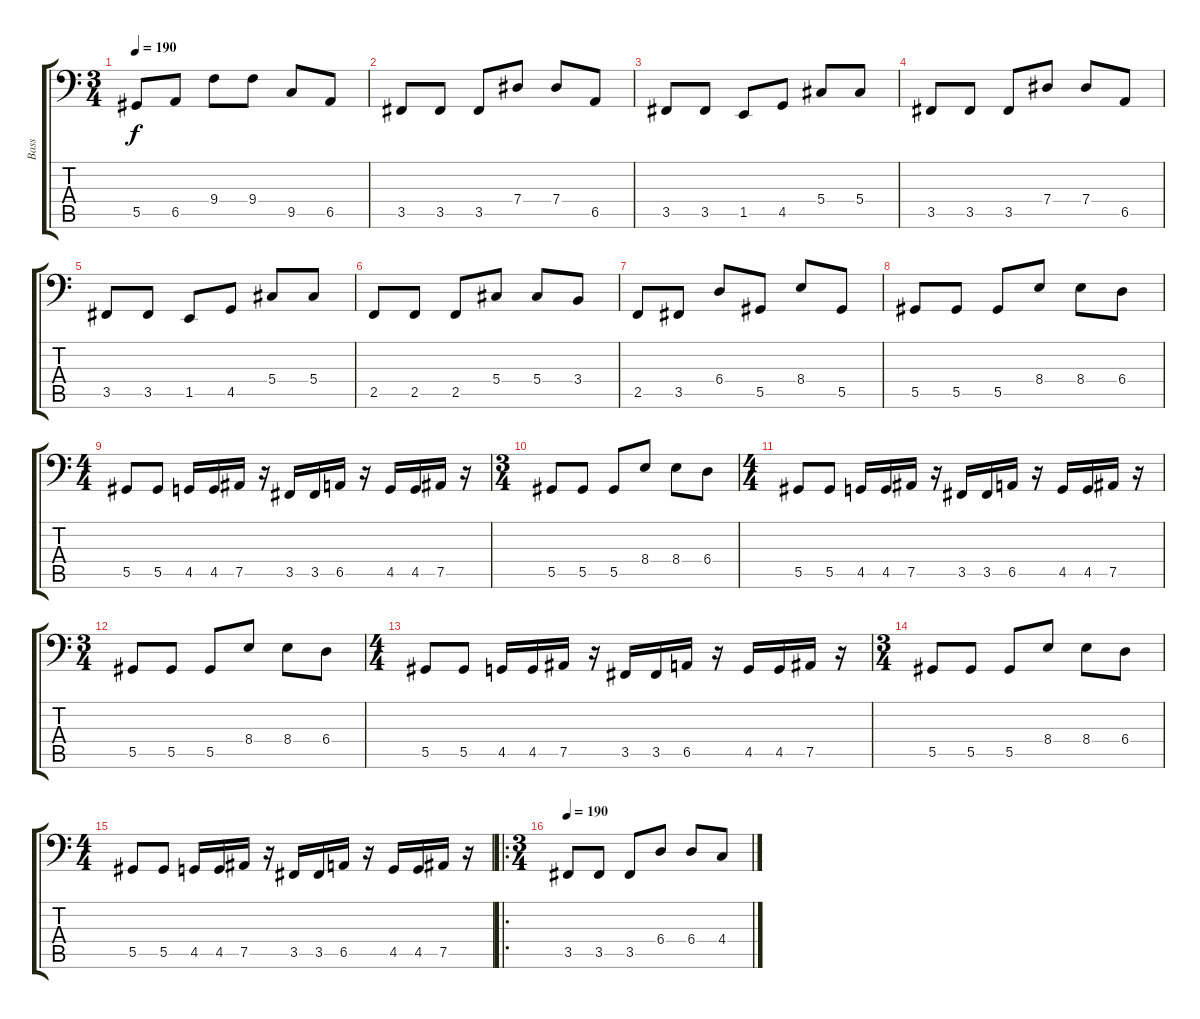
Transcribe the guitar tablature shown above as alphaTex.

\track ("Bass" "Bass") {instrument electricbassfinger}
\staff {score tabs}
\tuning (Bb2 F2 Db2 Ab1 Eb1 Bb0) {hide}
\ts (3 4)
\tempo 190
\clef f4
\ks c
5.5.8{dy f} 6.5.8 9.4.8 9.4.8 9.5.8 6.5.8 |
3.5.8 3.5.8 3.5.8 7.4.8 7.4.8 6.5.8 |
3.5.8 3.5.8 1.5.8 4.5.8 5.4.8 5.4.8 |
3.5.8 3.5.8 3.5.8 7.4.8 7.4.8 6.5.8 |
3.5.8 3.5.8 1.5.8 4.5.8 5.4.8 5.4.8 |
2.5.8 2.5.8 2.5.8 5.4.8 5.4.8 3.4.8 |
2.5.8 3.5.8 6.4.8 5.5.8 8.4.8 5.5.8 |
5.5.8 5.5.8 5.5.8 8.4.8 8.4.8 6.4.8 |
\ts (4 4)
5.5.8 5.5.8 4.5.16 4.5.16 7.5.16 r.16 3.5.16 3.5.16 6.5.16 r.16 4.5.16 4.5.16 7.5.16 r.16 |
\ts (3 4)
5.5.8 5.5.8 5.5.8 8.4.8 8.4.8 6.4.8 |
\ts (4 4)
5.5.8 5.5.8 4.5.16 4.5.16 7.5.16 r.16 3.5.16 3.5.16 6.5.16 r.16 4.5.16 4.5.16 7.5.16 r.16 |
\ts (3 4)
5.5.8 5.5.8 5.5.8 8.4.8 8.4.8 6.4.8 |
\ts (4 4)
5.5.8 5.5.8 4.5.16 4.5.16 7.5.16 r.16 3.5.16 3.5.16 6.5.16 r.16 4.5.16 4.5.16 7.5.16 r.16 |
\ts (3 4)
5.5.8 5.5.8 5.5.8 8.4.8 8.4.8 6.4.8 |
\ts (4 4)
5.5.8 5.5.8 4.5.16 4.5.16 7.5.16 r.16 3.5.16 3.5.16 6.5.16 r.16 4.5.16 4.5.16 7.5.16 r.16 |
\ro
\ts (3 4)
\tempo 190
3.5.8 3.5.8 3.5.8 6.4.8 6.4.8 4.4.8
